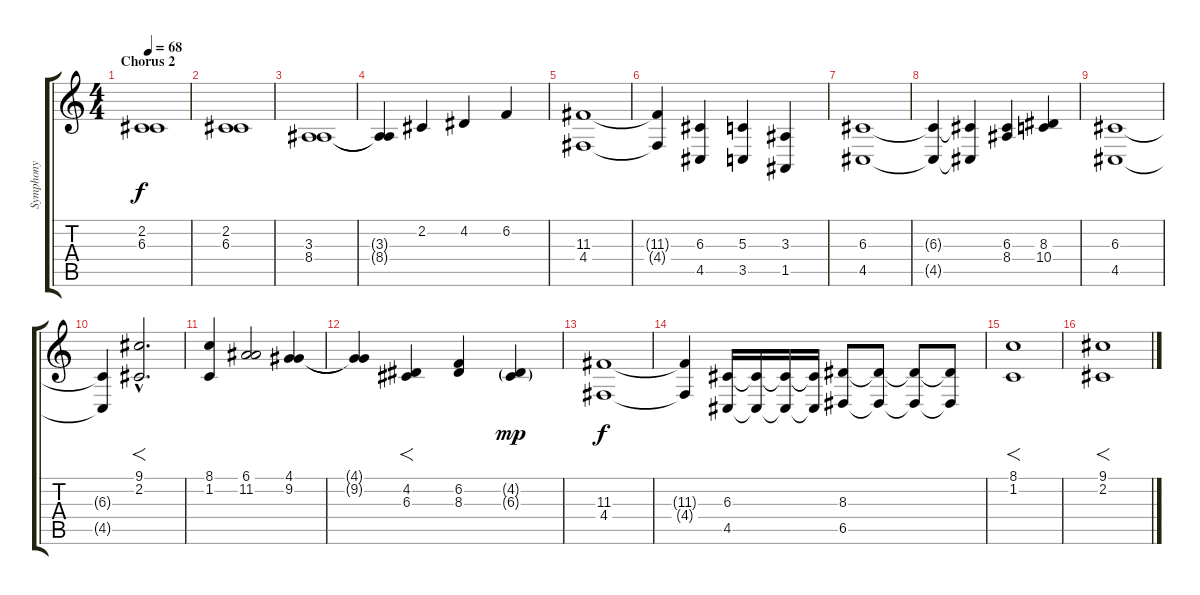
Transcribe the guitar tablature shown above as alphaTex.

\track ("Symphony" "Symphony") {instrument stringensemble1}
\staff {score tabs}
\tuning (E4 B3 G3 D3 A2 E2) {hide}
\ts (4 4)
\section ("" "Chorus 2")
\tempo 68
\clef g2
\ks c
(2.2 6.3).1{dy f volume 8} |
(2.2 6.3).1 |
(3.3 8.4).1 |
(3.3{t} 8.4{t}).4 2.2.4 4.2.4 6.2.4 |
(11.3 4.4).1 |
(11.3{t} 4.4{t}).4 (6.3 4.5).4 (5.3 3.5).4 (3.3 1.5).4 |
(6.3 4.5).1 |
(6.3{t} 4.5{t}).4 (6.3{t} 4.5{t}).4 (6.3 8.4).4 (8.3 10.4).4 |
(6.3 4.5).1 |
(6.3{t} 4.5{t}).4 (9.1{hac} 2.2{hac}).2{f d} |
(8.1 1.2).4 (6.1 11.2).2 (4.1 9.2).4 |
(4.1{t} 9.2{t}).4 (4.2 6.3).4{f} (6.2 8.3).4 (4.2{g} 6.3{g}).4{dy mp} |
(11.3 4.4).1{dy f} |
(11.3{t} 4.4{t}).4 (6.3 4.5).16{volume 5} (6.3{t} 4.5{t}).16{volume 6} (6.3{t} 4.5{t}).16{volume 7} (6.3{t} 4.5{t}).16{volume 8} (8.3 6.5).8{volume 6} (8.3{t} 6.5{t}).8{volume 7} (8.3{t} 6.5{t}).8{volume 9} (8.3{t} 6.5{t}).8{volume 11} |
(8.1 1.2).1{f volume 8} |
(9.1 2.2).1{f}
